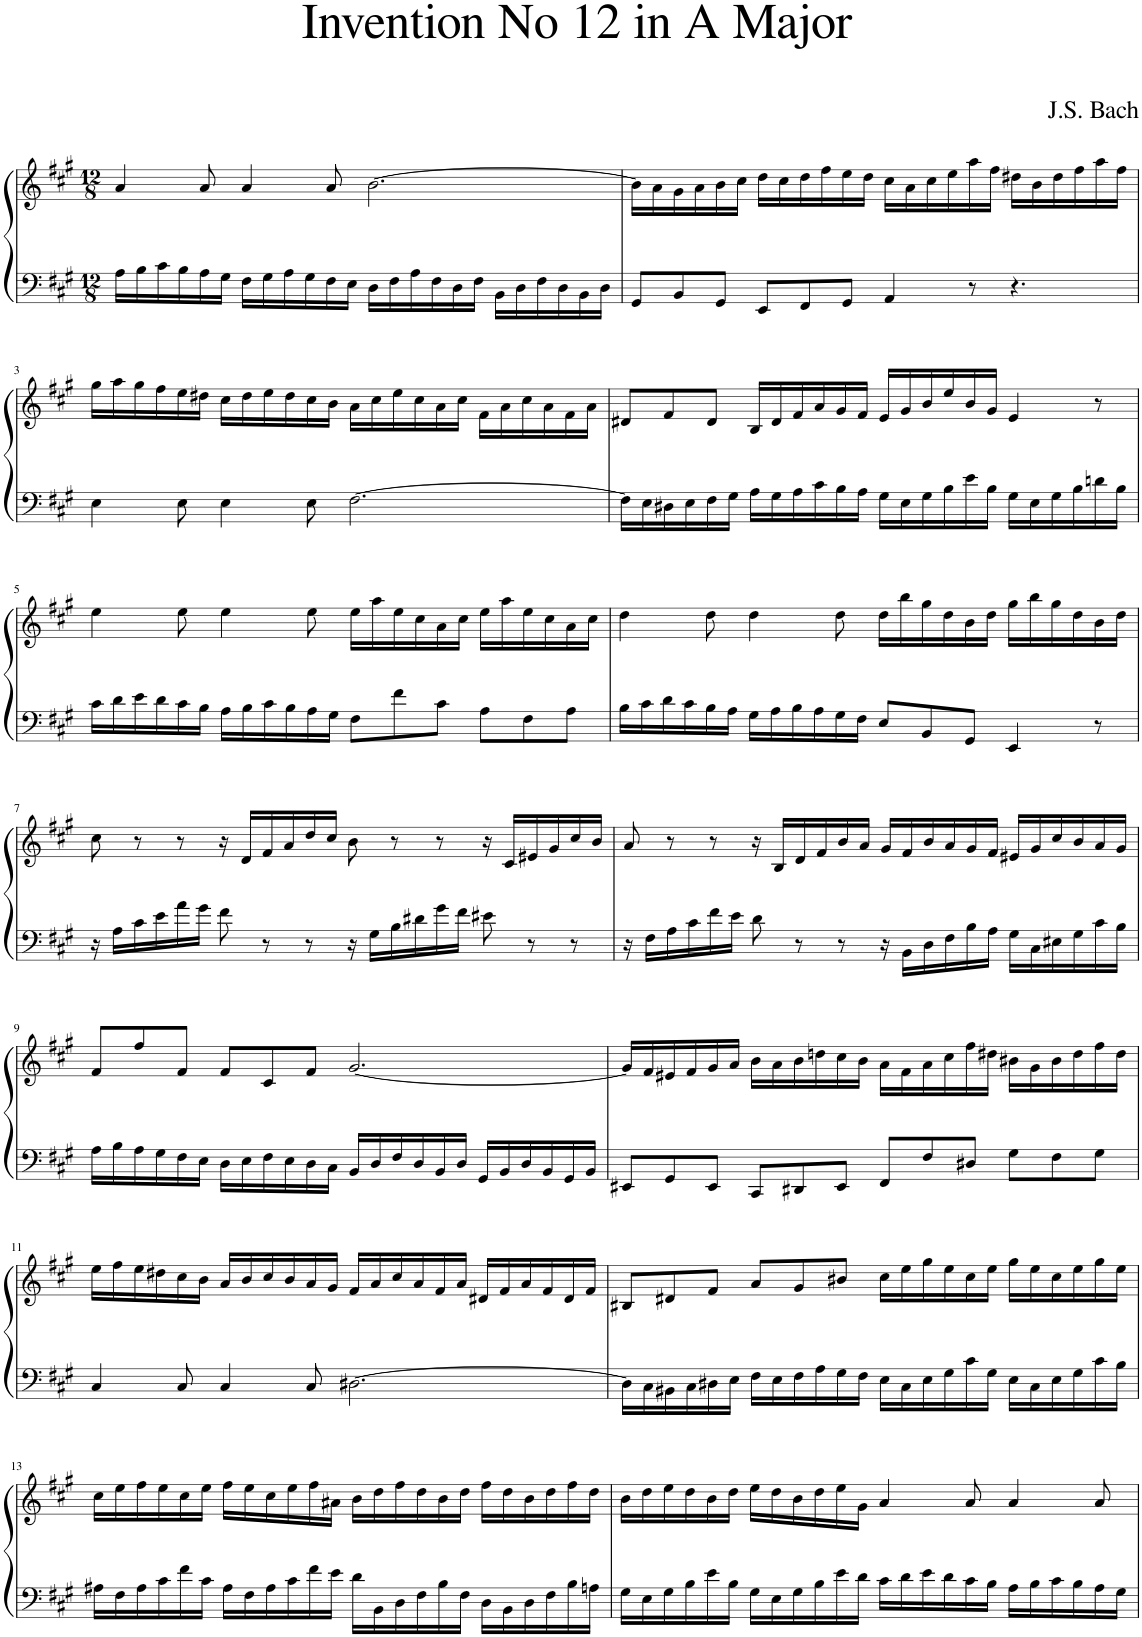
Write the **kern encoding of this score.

**kern	**kern
*part1	*part1
*staff2	*staff1
*I"Piano	*
*I'Pno.	*
*clefF4	*clefG2
*k[f#c#g#]	*k[f#c#g#]
*M12/8	*M12/8
=1	=1
16A\LL	4a/
16B\	.
16c#\	.
16B\	.
16A\	8a/
16G#\JJ	.
16F#\LL	4a/
16G#\	.
16A\	.
16G#\	.
16F#\	8a/
16E\JJ	.
16D\LL	[2.b\
16F#\	.
16A\	.
16F#\	.
16D\	.
16F#\JJ	.
16BB\LL	.
16D\	.
16F#\	.
16D\	.
16BB\	.
16D\JJ	.
=2	=2
8GG#/L	16b\LL]
.	16a\
8BB/	16g#\
.	16a\
8GG#/J	16b\
.	16cc#\JJ
8EE/L	16dd\LL
.	16cc#\
8FF#/	16dd\
.	16ff#\
8GG#/J	16ee\
.	16dd\JJ
4AA/	16cc#\LL
.	16a\
.	16cc#\
.	16ee\
8r	16aa\
.	16ff#\JJ
4.r	16dd#X\LL
.	16b\
.	16dd#\
.	16ff#\
.	16aa\
.	16ff#\JJ
!!LO:LB:g=z
=3	=3
4E\	16gg#\LL
.	16aa\
.	16gg#\
.	16ff#\
8E\	16ee\
.	16dd#X\JJ
4E\	16cc#\LL
.	16dd#\
.	16ee\
.	16dd#\
8E\	16cc#\
.	16b\JJ
[2.F#\	16a\LL
.	16cc#\
.	16ee\
.	16cc#\
.	16a\
.	16cc#\JJ
.	16f#\LL
.	16a\
.	16cc#\
.	16a\
.	16f#\
.	16a\JJ
=4	=4
16F#\LL]	8d#X/L
16E\	.
16D#X\	8f#/
16E\	.
16F#\	8d#/J
16G#\JJ	.
16A\LL	16B/LL
16G#\	16d#/
16A\	16f#/
16c#\	16a/
16B\	16g#/
16A\JJ	16f#/JJ
16G#\LL	16e/LL
16E\	16g#/
16G#\	16b/
16B\	16ee/
16e\	16b/
16B\JJ	16g#/JJ
16G#\LL	4e/
16E\	.
16G#\	.
16B\	.
16dn\	8r
16B\JJ	.
!!LO:LB:g=z
=5	=5
16c#\LL	4ee\
16d\	.
16e\	.
16d\	.
16c#\	8ee\
16B\JJ	.
16A\LL	4ee\
16B\	.
16c#\	.
16B\	.
16A\	8ee\
16G#\JJ	.
8F#\L	16ee\LL
.	16aa\
8f#\	16ee\
.	16cc#\
8c#\J	16a\
.	16cc#\JJ
8A\L	16ee\LL
.	16aa\
8F#\	16ee\
.	16cc#\
8A\J	16a\
.	16cc#\JJ
=6	=6
16B\LL	4dd\
16c#\	.
16d\	.
16c#\	.
16B\	8dd\
16A\JJ	.
16G#\LL	4dd\
16A\	.
16B\	.
16A\	.
16G#\	8dd\
16F#\JJ	.
8E/L	16dd\LL
.	16bb\
8BB/	16gg#\
.	16dd\
8GG#/J	16b\
.	16dd\JJ
4EE/	16gg#\LL
.	16bb\
.	16gg#\
.	16dd\
8r	16b\
.	16dd\JJ
!!LO:LB:g=z
=7	=7
16r	8cc#\
16A\LL	.
16c#\	8r
16e\	.
16a\	8r
16g#\JJ	.
8f#\	16r
.	16d/LL
8r	16f#/
.	16a/
8r	16dd/
.	16cc#/JJ
16r	8b\
16G#\LL	.
16B\	8r
16d#X\	.
16g#\	8r
16f#\JJ	.
8e#X\	16r
.	16c#/LL
8r	16e#X/
.	16g#/
8r	16cc#/
.	16b/JJ
=8	=8
16r	8a/
16F#\LL	.
16A\	8r
16c#\	.
16f#\	8r
16e\JJ	.
8d\	16r
.	16B/LL
8r	16d/
.	16f#/
8r	16b/
.	16a/JJ
16r	16g#/LL
16BB\LL	16f#/
16D\	16b/
16F#\	16a/
16B\	16g#/
16A\JJ	16f#/JJ
16G#\LL	16e#X/LL
16C#\	16g#/
16E#X\	16cc#/
16G#\	16b/
16c#\	16a/
16B\JJ	16g#/JJ
!!LO:LB:g=z
=9	=9
16A\LL	8f#/L
16B\	.
16A\	8ff#/
16G#\	.
16F#\	8f#/J
16E\JJ	.
16D\LL	8f#/L
16E\	.
16F#\	8c#/
16E\	.
16D\	8f#/J
16C#\JJ	.
16BB/LL	[2.g#/
16D/	.
16F#/	.
16D/	.
16BB/	.
16D/JJ	.
16GG#/LL	.
16BB/	.
16D/	.
16BB/	.
16GG#/	.
16BB/JJ	.
=10	=10
8EE#X/L	16g#/LL]
.	16f#/
8GG#/	16e#X/
.	16f#/
8EE#/J	16g#/
.	16a/JJ
8CC#/L	16b\LL
.	16a\
8DD#X/	16b\
.	16ddn\
8EE#/J	16cc#\
.	16b\JJ
8FF#/L	16a\LL
.	16f#\
8F#/	16a\
.	16cc#\
8D#X/J	16ff#\
.	16dd#X\JJ
8G#\L	16b#X\LL
.	16g#\
8F#\	16b#\
.	16dd#\
8G#\J	16ff#\
.	16dd#\JJ
!!LO:LB:g=z
=11	=11
4C#/	16ee\LL
.	16ff#\
.	16ee\
.	16dd#X\
8C#/	16cc#\
.	16b\JJ
4C#/	16a/LL
.	16b/
.	16cc#/
.	16b/
8C#/	16a/
.	16g#/JJ
[2.D#X\	16f#/LL
.	16a/
.	16cc#/
.	16a/
.	16f#/
.	16a/JJ
.	16d#X/LL
.	16f#/
.	16a/
.	16f#/
.	16d#/
.	16f#/JJ
=12	=12
16D#\LL]	8B#X/L
16C#\	.
16BB#X\	8d#X/
16C#\	.
16D#X\	8f#/J
16E\JJ	.
16F#\LL	8a/L
16E\	.
16F#\	8g#/
16A\	.
16G#\	8b#X/J
16F#\JJ	.
16E\LL	16cc#\LL
16C#\	16ee\
16E\	16gg#\
16G#\	16ee\
16c#\	16cc#\
16G#\JJ	16ee\JJ
16E\LL	16gg#\LL
16C#\	16ee\
16E\	16cc#\
16G#\	16ee\
16c#\	16gg#\
16B\JJ	16ee\JJ
!!LO:LB:g=z
=13	=13
16A#X\LL	16cc#\LL
16F#\	16ee\
16A#\	16ff#\
16c#\	16ee\
16f#\	16cc#\
16c#\JJ	16ee\JJ
16A#\LL	16ff#\LL
16F#\	16ee\
16A#\	16cc#\
16c#\	16ee\
16f#\	16ff#\
16e\JJ	16a#X\JJ
16d\LL	16b\LL
16BB\	16dd\
16D\	16ff#\
16F#\	16dd\
16B\	16b\
16F#\JJ	16dd\JJ
16D\LL	16ff#\LL
16BB\	16dd\
16D\	16b\
16F#\	16dd\
16B\	16ff#\
16An\JJ	16dd\JJ
=14	=14
16G#\LL	16b\LL
16E\	16dd\
16G#\	16ee\
16B\	16dd\
16e\	16b\
16B\JJ	16dd\JJ
16G#\LL	16ee\LL
16E\	16dd\
16G#\	16b\
16B\	16dd\
16e\	16ee\
16d\JJ	16g#\JJ
16c#\LL	4a/
16d\	.
16e\	.
16d\	.
16c#\	8a/
16B\JJ	.
16A\LL	4a/
16B\	.
16c#\	.
16B\	.
16A\	8a/
16G#\JJ	.
=	=
*-	*-
